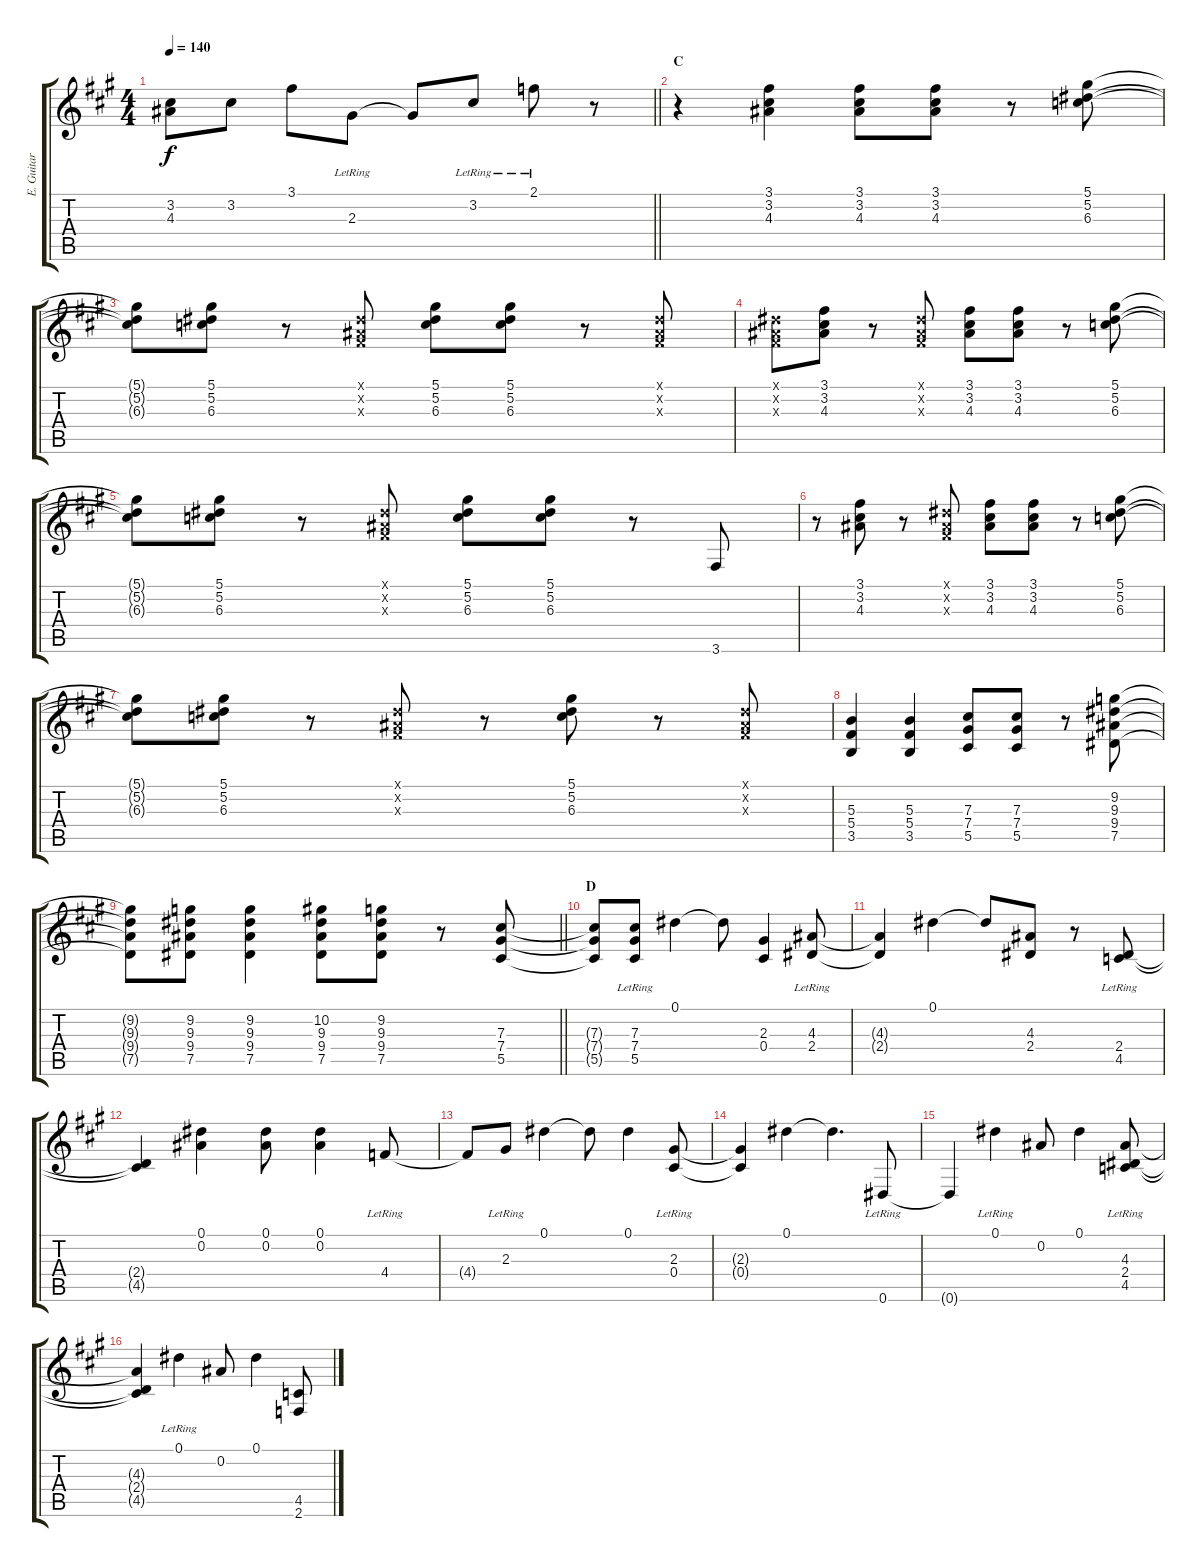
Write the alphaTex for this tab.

\track ("E. Guitar I" "E. Guitar ") {instrument overdrivenguitar}
\staff {score tabs}
\tuning (Eb4 Bb3 Gb3 Db3 Ab2 Eb2) {hide}
\ts (4 4)
\tempo 140
\clef g2
\barLineRight lightlight
\ks a
(3.2{t} 4.3{t}).8{dy f} 3.2.8 3.1.8 2.3{lr}.8 2.3{t}.8 3.2{lr}.8 2.1{lr}.8 r.8 |
\section ("" "C")
r.4 (3.1 3.2 4.3).4 (3.1 3.2 4.3).8 (3.1 3.2 4.3).8 r.8 (5.1 5.2 6.3).8 |
(5.1{t} 5.2{t} 6.3{t}).8 (5.1 5.2 6.3).8 r.8 (0.1{x} 0.2{x} 0.3{x}).8 (5.1 5.2 6.3).8 (5.1 5.2 6.3).8 r.8 (0.1{x} 0.2{x} 0.3{x}).8 |
(0.1{x} 0.2{x} 0.3{x}).8 (3.1 3.2 4.3).8 r.8 (0.1{x} 0.2{x} 0.3{x}).8 (3.1 3.2 4.3).8 (3.1 3.2 4.3).8 r.8 (5.1 5.2 6.3).8 |
(5.1{t} 5.2{t} 6.3{t}).8 (5.1 5.2 6.3).8 r.8 (0.1{x} 0.2{x} 0.3{x}).8 (5.1 5.2 6.3).8 (5.1 5.2 6.3).8 r.8 3.6.8 |
r.8 (3.1 3.2 4.3).8 r.8 (0.1{x} 0.2{x} 0.3{x}).8 (3.1 3.2 4.3).8 (3.1 3.2 4.3).8 r.8 (5.1 5.2 6.3).8 |
(5.1{t} 5.2{t} 6.3{t}).8 (5.1 5.2 6.3).8 r.8 (0.1{x} 0.2{x} 0.3{x}).8 r.8 (5.1 5.2 6.3).8 r.8 (0.1{x} 0.2{x} 0.3{x}).8 |
(5.3 5.4 3.5).4 (5.3 5.4 3.5).4 (7.3 7.4 5.5).8 (7.3 7.4 5.5).8 r.8 (9.2 9.3 9.4 7.5).8 |
\barLineRight lightlight
(9.2{t} 9.3{t} 9.4{t} 7.5{t}).8 (9.2 9.3 9.4 7.5).8 (9.2 9.3 9.4 7.5).4 (10.2 9.3 9.4 7.5).8 (9.2 9.3 9.4 7.5).8 r.8 (7.3 7.4 5.5).8 |
\section ("" "D")
(7.3{t} 7.4{t} 5.5{t}).8 (7.3{lr} 7.4{lr} 5.5).8 0.1.4 0.1{t}.8 (2.3 0.4).4 (4.3{lr} 2.4{lr}).8 |
(4.3{t} 2.4{t}).4 0.1.4 0.1{t}.8 (4.3 2.4).8 r.8 (2.4{lr} 4.5{lr}).8 |
(2.4{t} 4.5{t}).4 (0.1 0.2).4 (0.1 0.2).8 (0.1 0.2).4 4.4{lr}.8 |
4.4{t}.8 2.3{lr}.8 0.1.4 0.1{t}.8 0.1.4 (2.3{lr} 0.4{lr}).8 |
(2.3{t} 0.4{t}).4 0.1.4 0.1{t}.4{d} 0.6{lr}.8 |
0.6{t}.4 0.1{lr}.4 0.2.8 0.1.4 (4.3{lr} 2.4{lr} 4.5{lr}).8 |
(4.3{t} 2.4{t} 4.5{t}).4 0.1{lr}.4 0.2.8 0.1.4 (4.5 2.6).8
